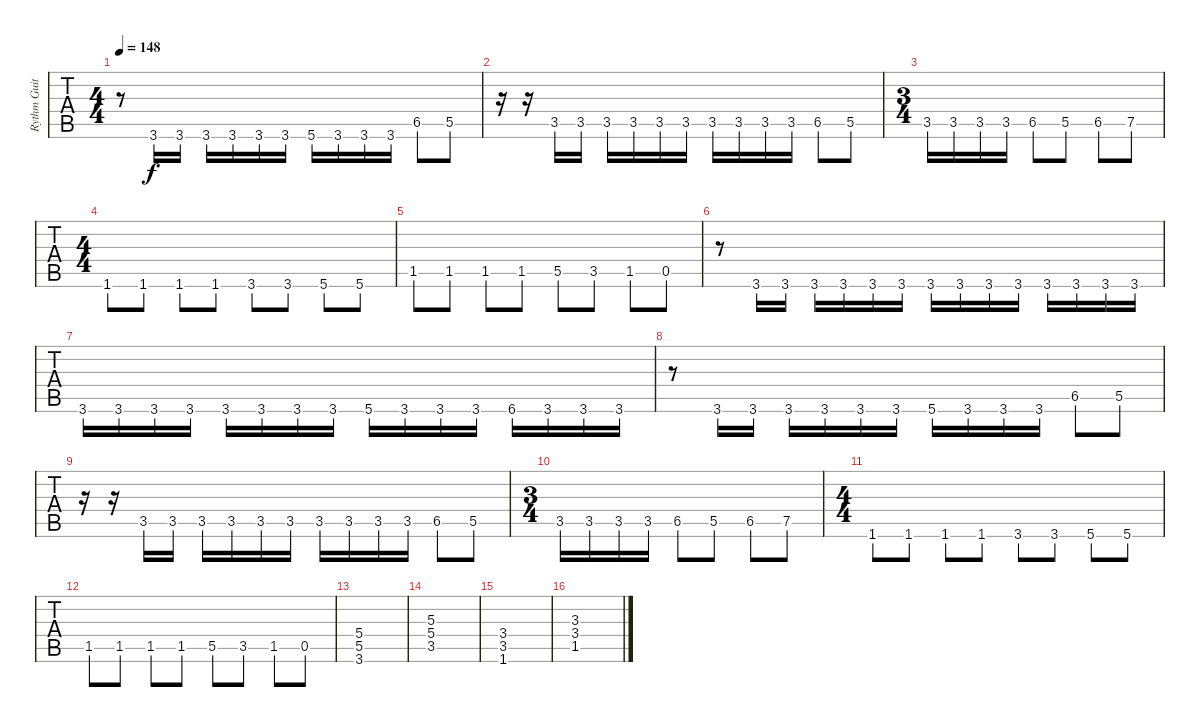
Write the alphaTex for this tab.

\track ("Rythm Guitar" "Rythm Guit") {instrument overdrivenguitar}
\staff {tabs}
\tuning (E4 B3 G3 D3 A2 E2) {hide}
\ts (4 4)
\tempo 148
\clef g2
\ks c
r.8{dy f} 3.6.16 3.6.16 3.6.16 3.6.16 3.6.16 3.6.16 5.6.16 3.6.16 3.6.16 3.6.16 6.5.8 5.5.8 |
r.16 r.16 3.5.16 3.5.16 3.5.16 3.5.16 3.5.16 3.5.16 3.5.16 3.5.16 3.5.16 3.5.16 6.5.8 5.5.8 |
\ts (3 4)
3.5.16 3.5.16 3.5.16 3.5.16 6.5.8 5.5.8 6.5.8 7.5.8 |
\ts (4 4)
1.6.8 1.6.8 1.6.8 1.6.8 3.6.8 3.6.8 5.6.8 5.6.8 |
1.5.8 1.5.8 1.5.8 1.5.8 5.5.8 3.5.8 1.5.8 0.5.8 |
r.8 3.6.16 3.6.16 3.6.16 3.6.16 3.6.16 3.6.16 3.6.16 3.6.16 3.6.16 3.6.16 3.6.16 3.6.16 3.6.16 3.6.16 |
3.6.16 3.6.16 3.6.16 3.6.16 3.6.16 3.6.16 3.6.16 3.6.16 5.6.16 3.6.16 3.6.16 3.6.16 6.6.16 3.6.16 3.6.16 3.6.16 |
r.8 3.6.16 3.6.16 3.6.16 3.6.16 3.6.16 3.6.16 5.6.16 3.6.16 3.6.16 3.6.16 6.5.8 5.5.8 |
r.16 r.16 3.5.16 3.5.16 3.5.16 3.5.16 3.5.16 3.5.16 3.5.16 3.5.16 3.5.16 3.5.16 6.5.8 5.5.8 |
\ts (3 4)
3.5.16 3.5.16 3.5.16 3.5.16 6.5.8 5.5.8 6.5.8 7.5.8 |
\ts (4 4)
1.6.8 1.6.8 1.6.8 1.6.8 3.6.8 3.6.8 5.6.8 5.6.8 |
1.5.8 1.5.8 1.5.8 1.5.8 5.5.8 3.5.8 1.5.8 0.5.8 |
(5.4 5.5 3.6).1 |
(5.3 5.4 3.5).1 |
(3.4 3.5 1.6).1 |
(3.3 3.4 1.5).1
